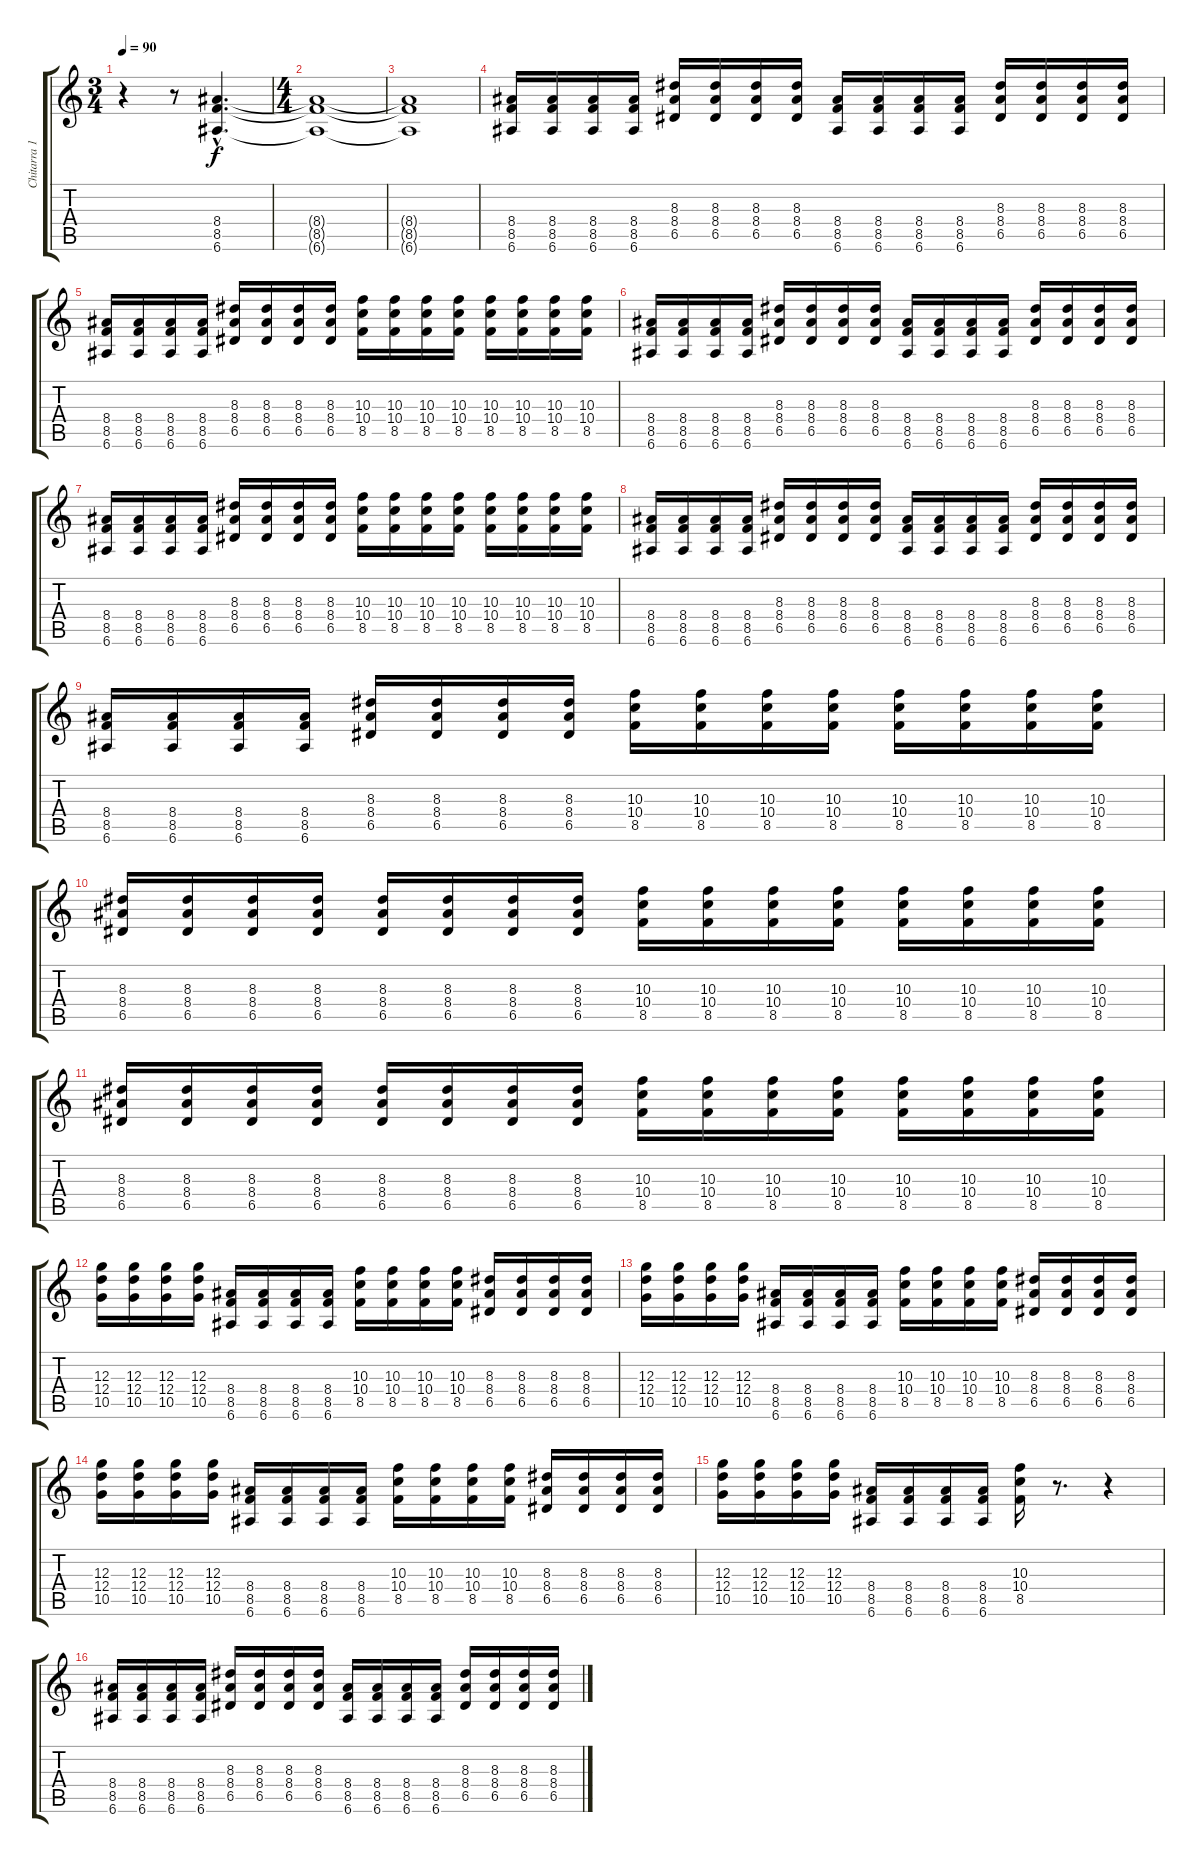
\track ("Chitarra 1" "Chitarra 1") {instrument overdrivenguitar}
\staff {score tabs}
\tuning (E4 B3 G3 D3 A2 E2) {hide}
\ts (3 4)
\tempo 90
\clef g2
\ks c
r.4{dy f instrument overdrivenguitar} r.8 (8.4{hac} 8.5{hac} 6.6{hac}).4{d} |
\ts (4 4)
(8.4{t} 8.5{t} 6.6{t}).1 |
(8.4{t} 8.5{t} 6.6{t}).1 |
(8.4 8.5 6.6).16 (8.4 8.5 6.6).16 (8.4 8.5 6.6).16 (8.4 8.5 6.6).16 (8.3 8.4 6.5).16 (8.3 8.4 6.5).16 (8.3 8.4 6.5).16 (8.3 8.4 6.5).16 (8.4 8.5 6.6).16 (8.4 8.5 6.6).16 (8.4 8.5 6.6).16 (8.4 8.5 6.6).16 (8.3 8.4 6.5).16 (8.3 8.4 6.5).16 (8.3 8.4 6.5).16 (8.3 8.4 6.5).16 |
(8.4 8.5 6.6).16 (8.4 8.5 6.6).16 (8.4 8.5 6.6).16 (8.4 8.5 6.6).16 (8.3 8.4 6.5).16 (8.3 8.4 6.5).16 (8.3 8.4 6.5).16 (8.3 8.4 6.5).16 (10.3 10.4 8.5).16 (10.3 10.4 8.5).16 (10.3 10.4 8.5).16 (10.3 10.4 8.5).16 (10.3 10.4 8.5).16 (10.3 10.4 8.5).16 (10.3 10.4 8.5).16 (10.3 10.4 8.5).16 |
(8.4 8.5 6.6).16 (8.4 8.5 6.6).16 (8.4 8.5 6.6).16 (8.4 8.5 6.6).16 (8.3 8.4 6.5).16 (8.3 8.4 6.5).16 (8.3 8.4 6.5).16 (8.3 8.4 6.5).16 (8.4 8.5 6.6).16 (8.4 8.5 6.6).16 (8.4 8.5 6.6).16 (8.4 8.5 6.6).16 (8.3 8.4 6.5).16 (8.3 8.4 6.5).16 (8.3 8.4 6.5).16 (8.3 8.4 6.5).16 |
(8.4 8.5 6.6).16 (8.4 8.5 6.6).16 (8.4 8.5 6.6).16 (8.4 8.5 6.6).16 (8.3 8.4 6.5).16 (8.3 8.4 6.5).16 (8.3 8.4 6.5).16 (8.3 8.4 6.5).16 (10.3 10.4 8.5).16 (10.3 10.4 8.5).16 (10.3 10.4 8.5).16 (10.3 10.4 8.5).16 (10.3 10.4 8.5).16 (10.3 10.4 8.5).16 (10.3 10.4 8.5).16 (10.3 10.4 8.5).16 |
(8.4 8.5 6.6).16 (8.4 8.5 6.6).16 (8.4 8.5 6.6).16 (8.4 8.5 6.6).16 (8.3 8.4 6.5).16 (8.3 8.4 6.5).16 (8.3 8.4 6.5).16 (8.3 8.4 6.5).16 (8.4 8.5 6.6).16 (8.4 8.5 6.6).16 (8.4 8.5 6.6).16 (8.4 8.5 6.6).16 (8.3 8.4 6.5).16 (8.3 8.4 6.5).16 (8.3 8.4 6.5).16 (8.3 8.4 6.5).16 |
(8.4 8.5 6.6).16 (8.4 8.5 6.6).16 (8.4 8.5 6.6).16 (8.4 8.5 6.6).16 (8.3 8.4 6.5).16 (8.3 8.4 6.5).16 (8.3 8.4 6.5).16 (8.3 8.4 6.5).16 (10.3 10.4 8.5).16 (10.3 10.4 8.5).16 (10.3 10.4 8.5).16 (10.3 10.4 8.5).16 (10.3 10.4 8.5).16 (10.3 10.4 8.5).16 (10.3 10.4 8.5).16 (10.3 10.4 8.5).16 |
(8.3 8.4 6.5).16 (8.3 8.4 6.5).16 (8.3 8.4 6.5).16 (8.3 8.4 6.5).16 (8.3 8.4 6.5).16 (8.3 8.4 6.5).16 (8.3 8.4 6.5).16 (8.3 8.4 6.5).16 (10.3 10.4 8.5).16 (10.3 10.4 8.5).16 (10.3 10.4 8.5).16 (10.3 10.4 8.5).16 (10.3 10.4 8.5).16 (10.3 10.4 8.5).16 (10.3 10.4 8.5).16 (10.3 10.4 8.5).16 |
(8.3 8.4 6.5).16 (8.3 8.4 6.5).16 (8.3 8.4 6.5).16 (8.3 8.4 6.5).16 (8.3 8.4 6.5).16 (8.3 8.4 6.5).16 (8.3 8.4 6.5).16 (8.3 8.4 6.5).16 (10.3 10.4 8.5).16 (10.3 10.4 8.5).16 (10.3 10.4 8.5).16 (10.3 10.4 8.5).16 (10.3 10.4 8.5).16 (10.3 10.4 8.5).16 (10.3 10.4 8.5).16 (10.3 10.4 8.5).16 |
(12.3 12.4 10.5).16 (12.3 12.4 10.5).16 (12.3 12.4 10.5).16 (12.3 12.4 10.5).16 (8.4 8.5 6.6).16 (8.4 8.5 6.6).16 (8.4 8.5 6.6).16 (8.4 8.5 6.6).16 (10.3 10.4 8.5).16 (10.3 10.4 8.5).16 (10.3 10.4 8.5).16 (10.3 10.4 8.5).16 (8.3 8.4 6.5).16 (8.3 8.4 6.5).16 (8.3 8.4 6.5).16 (8.3 8.4 6.5).16 |
(12.3 12.4 10.5).16 (12.3 12.4 10.5).16 (12.3 12.4 10.5).16 (12.3 12.4 10.5).16 (8.4 8.5 6.6).16 (8.4 8.5 6.6).16 (8.4 8.5 6.6).16 (8.4 8.5 6.6).16 (10.3 10.4 8.5).16 (10.3 10.4 8.5).16 (10.3 10.4 8.5).16 (10.3 10.4 8.5).16 (8.3 8.4 6.5).16 (8.3 8.4 6.5).16 (8.3 8.4 6.5).16 (8.3 8.4 6.5).16 |
(12.3 12.4 10.5).16 (12.3 12.4 10.5).16 (12.3 12.4 10.5).16 (12.3 12.4 10.5).16 (8.4 8.5 6.6).16 (8.4 8.5 6.6).16 (8.4 8.5 6.6).16 (8.4 8.5 6.6).16 (10.3 10.4 8.5).16 (10.3 10.4 8.5).16 (10.3 10.4 8.5).16 (10.3 10.4 8.5).16 (8.3 8.4 6.5).16 (8.3 8.4 6.5).16 (8.3 8.4 6.5).16 (8.3 8.4 6.5).16 |
(12.3 12.4 10.5).16 (12.3 12.4 10.5).16 (12.3 12.4 10.5).16 (12.3 12.4 10.5).16 (8.4 8.5 6.6).16 (8.4 8.5 6.6).16 (8.4 8.5 6.6).16 (8.4 8.5 6.6).16 (10.3 10.4 8.5).16 r.8{d} r.4 |
(8.4 8.5 6.6).16 (8.4 8.5 6.6).16 (8.4 8.5 6.6).16 (8.4 8.5 6.6).16 (8.3 8.4 6.5).16 (8.3 8.4 6.5).16 (8.3 8.4 6.5).16 (8.3 8.4 6.5).16 (8.4 8.5 6.6).16 (8.4 8.5 6.6).16 (8.4 8.5 6.6).16 (8.4 8.5 6.6).16 (8.3 8.4 6.5).16 (8.3 8.4 6.5).16 (8.3 8.4 6.5).16 (8.3 8.4 6.5).16
